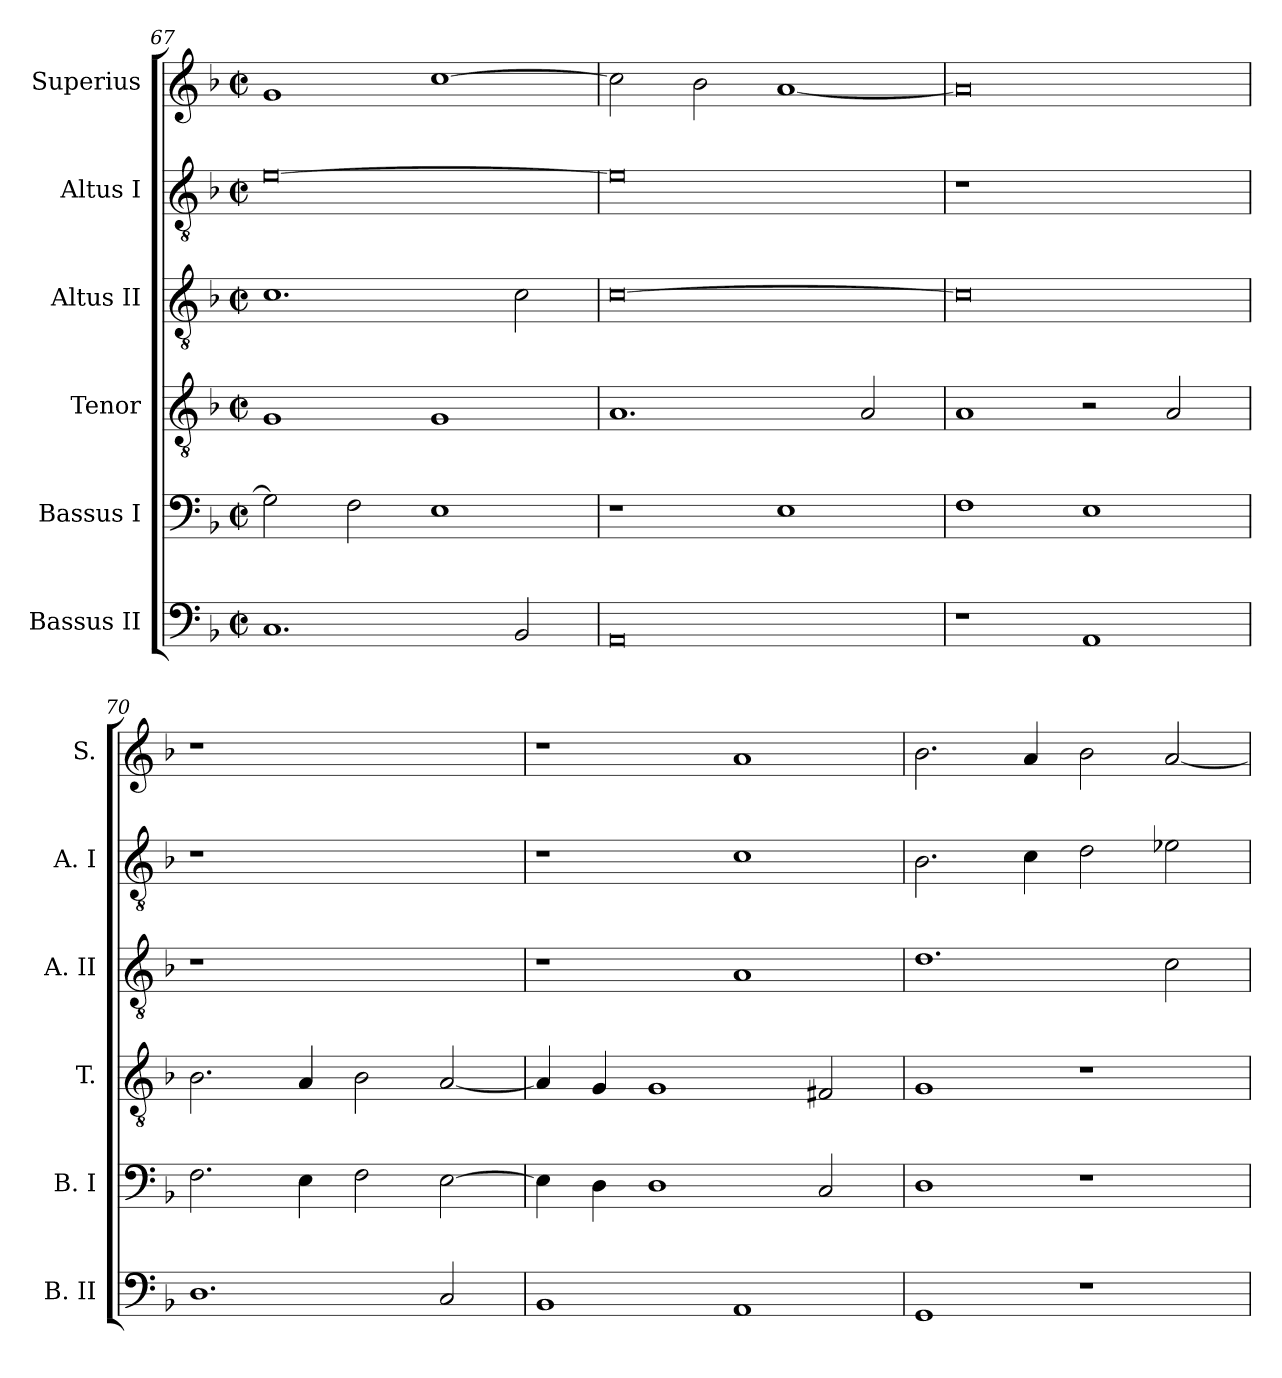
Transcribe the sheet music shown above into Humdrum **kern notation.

**kern	**kern	**kern	**kern	**kern	**kern
*part6	*part5	*part4	*part3	*part2	*part1
*staff6	*staff5	*staff4	*staff3	*staff2	*staff1
*I"Bassus II	*I"Bassus I	*I"Tenor	*I"Altus II	*I"Altus I	*I"Superius
*I'B. II	*I'B. I	*I'T.	*I'A. II	*I'A. I	*I'S.
!!LO:PB:g=z
*clefF4	*clefF4	*clefGv2	*clefGv2	*clefGv2	*clefG2
*	*	*ITrd7c12	*ITrd7c12	*ITrd7c12	*
*k[b-]	*k[b-]	*k[b-]	*k[b-]	*k[b-]	*k[b-]
*F:	*F:	*F:	*F:	*F:	*F:
*M2/2	*M2/2	*M2/2	*M2/2	*M2/2	*M2/2
*met(c|)	*met(c|)	*met(c|)	*met(c|)	*met(c|)	*met(c|)
=67	=67	=67	=67	=67	=67
1.Ci	2Gi\]	1GGi	1.Ci	[>0Ei	1gi
.	2Fi\	.	.	.	.
.	1Ei	1GGi	.	.	[>1cci
2BB-i/	.	.	2Ci\	.	.
=68	=68	=68	=68	=68	=68
0AAi	1r	1.AAi	[>0Ci	0Ei]	2cci\]
.	.	.	.	.	2b-i\
.	1Ei	.	.	.	[<1ai
.	.	2AAi/	.	.	.
=69	=69	=69	=69	=69	=69
!	!	!	!	!LO:N:vis=1	!
1r	1Fi	1AAi	0Ci]	1r	0ai]
1AAi	1Ei	2r	.	1ryy	.
.	.	2AAi/	.	.	.
=70	=70	=70	=70	=70	=70
!	!	!	!LO:N:vis=1	!LO:N:vis=1	!LO:N:vis=1
1.Di	2.Fi\	2.BB-i\	1r	1r	1r
.	4Ei\	4AAi/	.	.	.
.	2Fi\	2BB-i\	1ryy	1ryy	1ryy
2Ci/	[>2Ei\	[<2AAi/	.	.	.
=71	=71	=71	=71	=71	=71
1BB-i	4Ei\]	4AAi/]	1r	1r	1r
.	4Di\	4GGi/	.	.	.
.	1Di	1GGi	.	.	.
1AAi	.	.	1AAi	1Ci	1ai
.	2Ci/	2FF#Xi/	.	.	.
!!LO:LB:g=z
=72	=72	=72	=72	=72	=72
1GGi	1Di	1GGi	1.Di	2.BB-i\	2.b-i\
.	.	.	.	4Ci\	4ai/
1r	1r	1r	.	2Di\	2b-i\
.	.	.	2Ci\	2E-Xi\	[<2ai/
=	=	=	=	=	=
*-	*-	*-	*-	*-	*-
